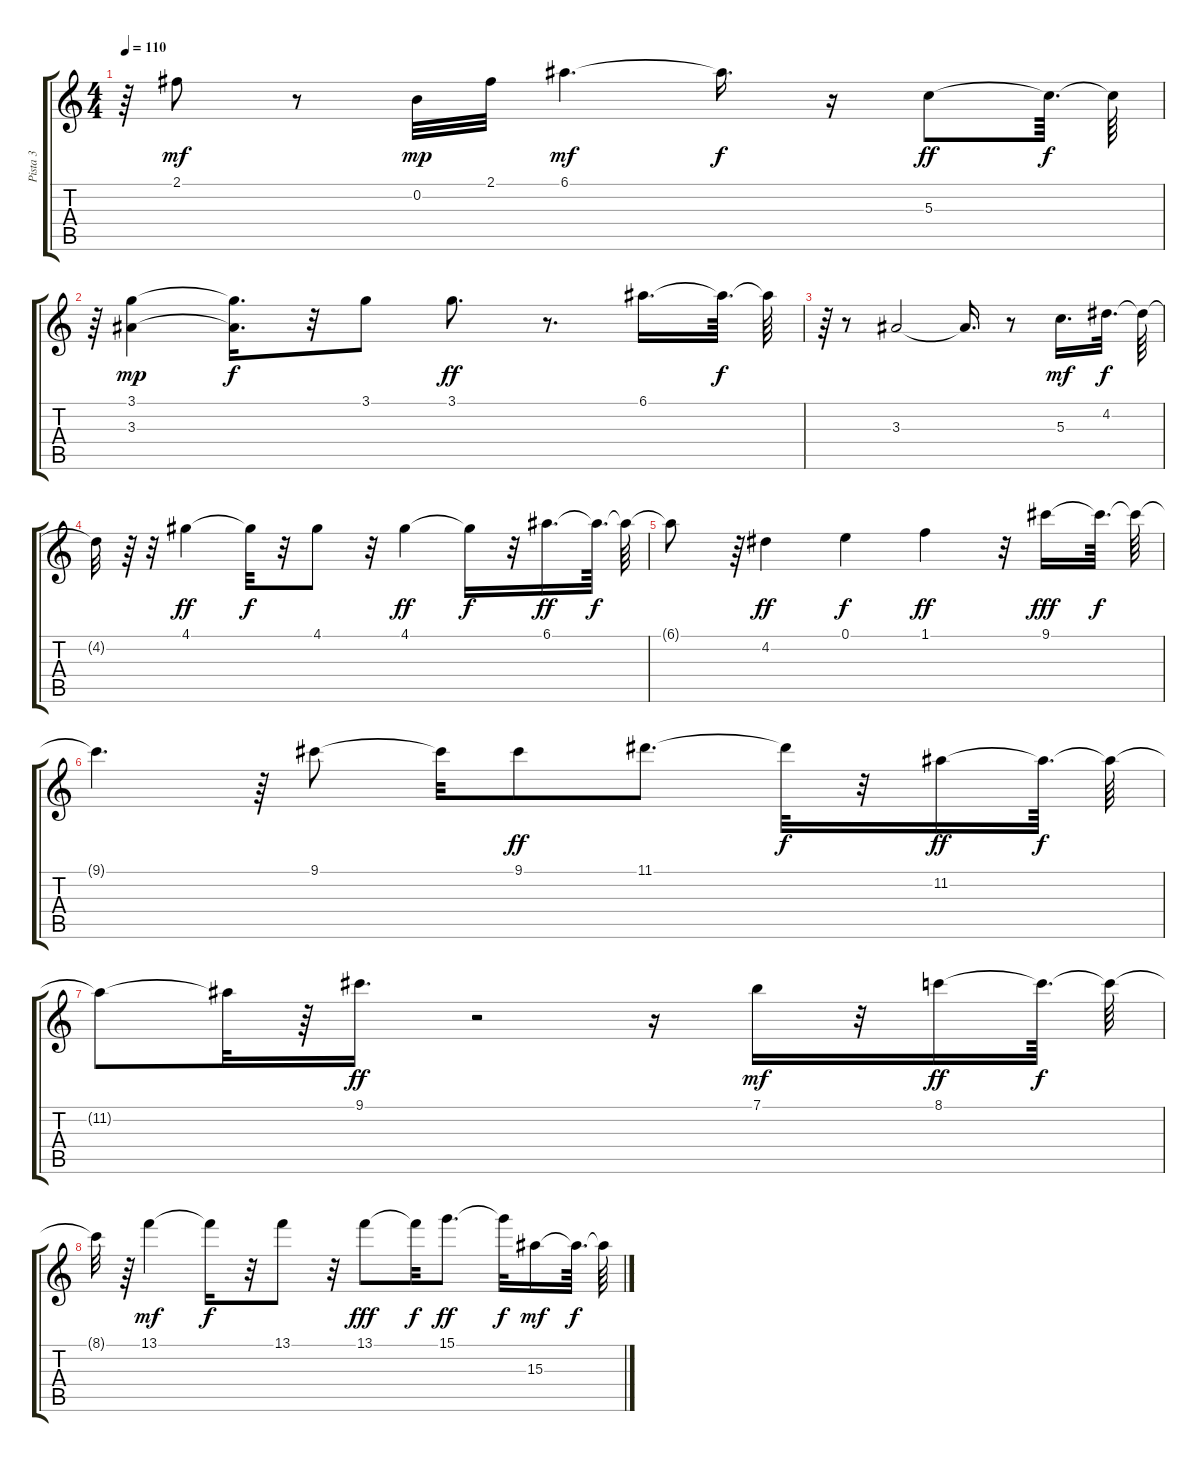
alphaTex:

\track ("Pista 3" "Pista 3") {solo instrument acousticguitarnylon}
\staff {score tabs}
\tuning (E4 B3 G3 D3 A2 E2) {hide}
\ts (4 4)
\tempo 110
\clef g2
\ks c
r.64{dy f} 2.1.8{dy mf} r.8 0.2.32{dy mp} 2.1.32 6.1.4{d dy mf} 6.1{t}.16{d dy f} r.16 5.3.8{dy ff} 5.3{t}.64{d dy f} 5.3{t}.64 |
r.64 (3.1 3.3).4{dy mp balance 7} (3.1{t} 3.3{t}).16{d dy f} r.32 3.1.8 3.1.8{d dy ff} r.8{d} 6.1.16{d} 6.1{t}.64{d dy f} 6.1{t}.64 |
r.64 r.8 3.3.2 3.3{t}.16{d} r.8 5.3.16{d dy mf} 4.2.32{d dy f} 4.2{t}.64 |
4.2{t}.32 r.64 r.32 4.1.4{dy ff} 4.1{t}.32{dy f} r.32 4.1.8 r.32 4.1.4{dy ff} 4.1{t}.16{dy f} r.32 6.1.16{d dy ff} 6.1{t}.64{d dy f} 6.1{t}.64 |
6.1{t}.8 r.64 4.2.4{dy ff} 0.1.4{dy f} 1.1.4{dy ff} r.32 9.1.16{dy fff} 9.1{t}.64{d dy f} 9.1{t}.64 |
9.1{t}.4{d} r.64 9.1.8 9.1{t}.32 9.1.8{dy ff} 11.1.8{d} 11.1{t}.32{dy f} r.32 11.2.16{dy ff} 11.2{t}.64{d dy f} 11.2{t}.64 |
11.2{t}.8 11.2{t}.32 r.64 9.1.16{d dy ff} r.2 r.16 7.1.16{dy mf} r.32 8.1.16{dy ff} 8.1{t}.64{d dy f} 8.1{t}.64 |
8.1{t}.32 r.64 13.1.4{dy mf} 13.1{t}.16{dy f} r.32 13.1.8 r.32 13.1.8{dy fff} 13.1{t}.32{dy f} 15.1.8{d dy ff} 15.1{t}.32{dy f} 15.3.16{dy mf} 15.3{t}.64{d dy f} 15.3{t}.64
